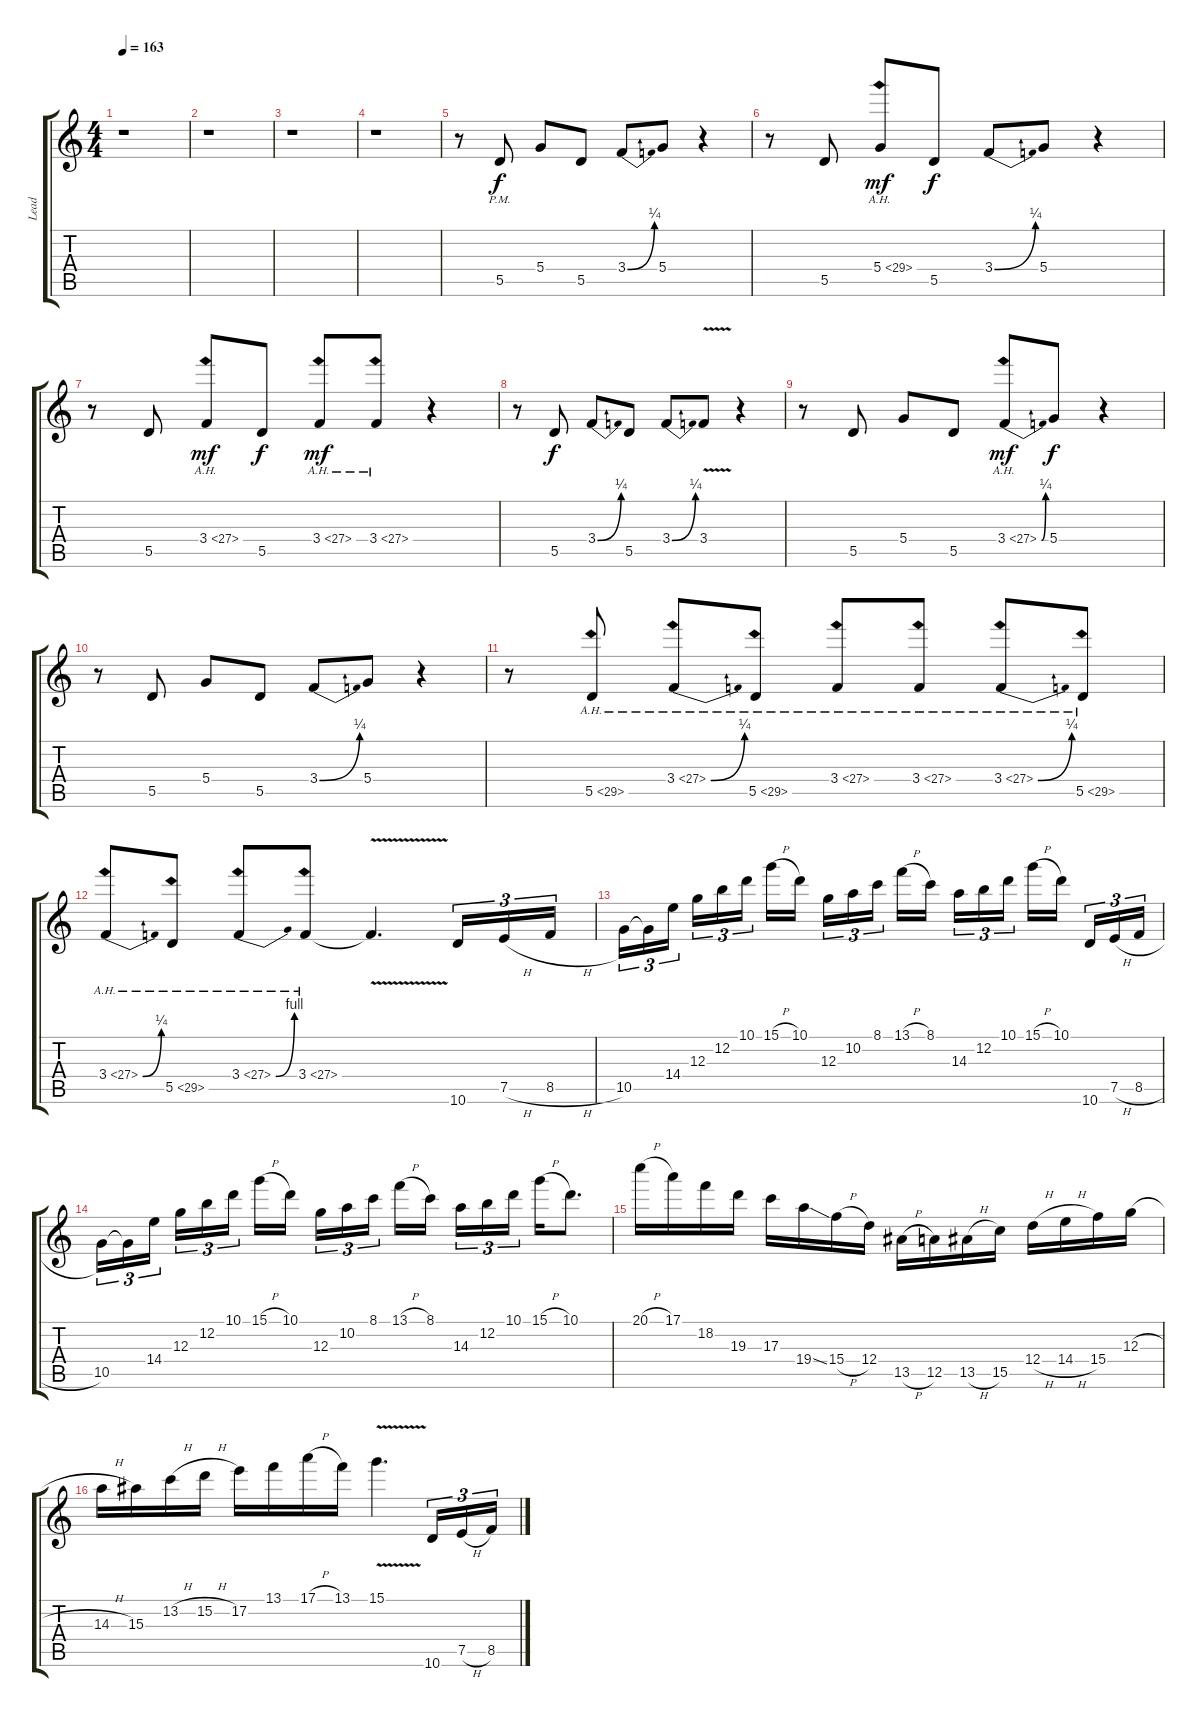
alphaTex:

\track ("Lead" "Lead") {instrument distortionguitar}
\staff {score tabs}
\tuning (E4 B3 G3 D3 A2 E2) {hide}
\ts (4 4)
\tempo 163
\clef g2
\ks c
r.1{dy f} |
r.1 |
r.1 |
r.1 |
r.8 5.5{pm}.8 5.4.8 5.5.8 3.4{be (bend 0 0 60 1)}.8 5.4.8 r.4 |
r.8 5.5.8 5.4{ah 24}.8{dy mf} 5.5.8{dy f} 3.4{be (bend 0 0 60 1)}.8 5.4.8 r.4 |
r.8 5.5.8 3.4{ah 24}.8{dy mf} 5.5.8{dy f} 3.4{ah 24}.8{dy mf} 3.4{ah 24}.8 r.4 |
r.8 5.5.8{dy f} 3.4{be (bend 0 0 60 1)}.8 5.5.8 3.4{be (bend 0 0 60 1)}.8 3.4{v}.8 r.4 |
r.8 5.5.8 5.4.8 5.5.8 3.4{be (bend 0 0 60 1) ah 24}.8{dy mf} 5.4.8{dy f} r.4 |
r.8 5.5.8 5.4.8 5.5.8 3.4{be (bend 0 0 60 1)}.8 5.4.8 r.4 |
r.8 5.5{ah 24}.8 3.4{be (bend 0 0 60 1) ah 24}.8 5.5{ah 24}.8 3.4{ah 24}.8 3.4{ah 24}.8 3.4{be (bend 0 0 60 1) ah 24}.8 5.5{ah 24}.8 |
3.4{be (bend 0 0 60 1) ah 24}.8 5.5{ah 24}.8 3.4{be (bend 0 0 60 4) ah 24}.8 3.4{ah 24}.8 3.4{v t}.4{d} 10.6.16{tu (3 2)} 7.5{h}.16{tu (3 2)} 8.5{h}.16{tu (3 2)} |
10.5.16{tu (3 2)} 10.5{t}.16{tu (3 2)} 14.4.16{tu (3 2) beam splitsecondary} 12.3.16{tu (3 2)} 12.2.16{tu (3 2)} 10.1.16{tu (3 2)} 15.1{h}.16 10.1.16{beam splitsecondary} 12.3.16{tu (3 2)} 10.2.16{tu (3 2)} 8.1.16{tu (3 2)} 13.1{h}.16 8.1.16{beam splitsecondary} 14.3.16{tu (3 2)} 12.2.16{tu (3 2)} 10.1.16{tu (3 2)} 15.1{h}.16 10.1.16{beam splitsecondary} 10.6.16{tu (3 2)} 7.5{h}.16{tu (3 2)} 8.5{h}.16{tu (3 2)} |
10.5.16{tu (3 2)} 10.5{t}.16{tu (3 2)} 14.4.16{tu (3 2) beam splitsecondary} 12.3.16{tu (3 2)} 12.2.16{tu (3 2)} 10.1.16{tu (3 2)} 15.1{h}.16 10.1.16{beam splitsecondary} 12.3.16{tu (3 2)} 10.2.16{tu (3 2)} 8.1.16{tu (3 2)} 13.1{h}.16 8.1.16{beam splitsecondary} 14.3.16{tu (3 2)} 12.2.16{tu (3 2)} 10.1.16{tu (3 2)} 15.1{h}.16 10.1.8{d} |
20.1{h}.16 17.1.16 18.2.16 19.3.16 17.3.16 19.4{ss}.16 15.4{h}.16 12.4.16 13.5{h}.16 12.5.16 13.5{h}.16 15.5.16 12.4{h}.16 14.4{h}.16 15.4.16 12.3{h}.16 |
14.3{h}.16 15.3.16 13.2{h}.16 15.2{h}.16 17.2.16 13.1.16 17.1{h}.16 13.1.16 15.1{v}.4{d} 10.6.16{tu (3 2)} 7.5{h}.16{tu (3 2)} 8.5{h}.16{tu (3 2)}
